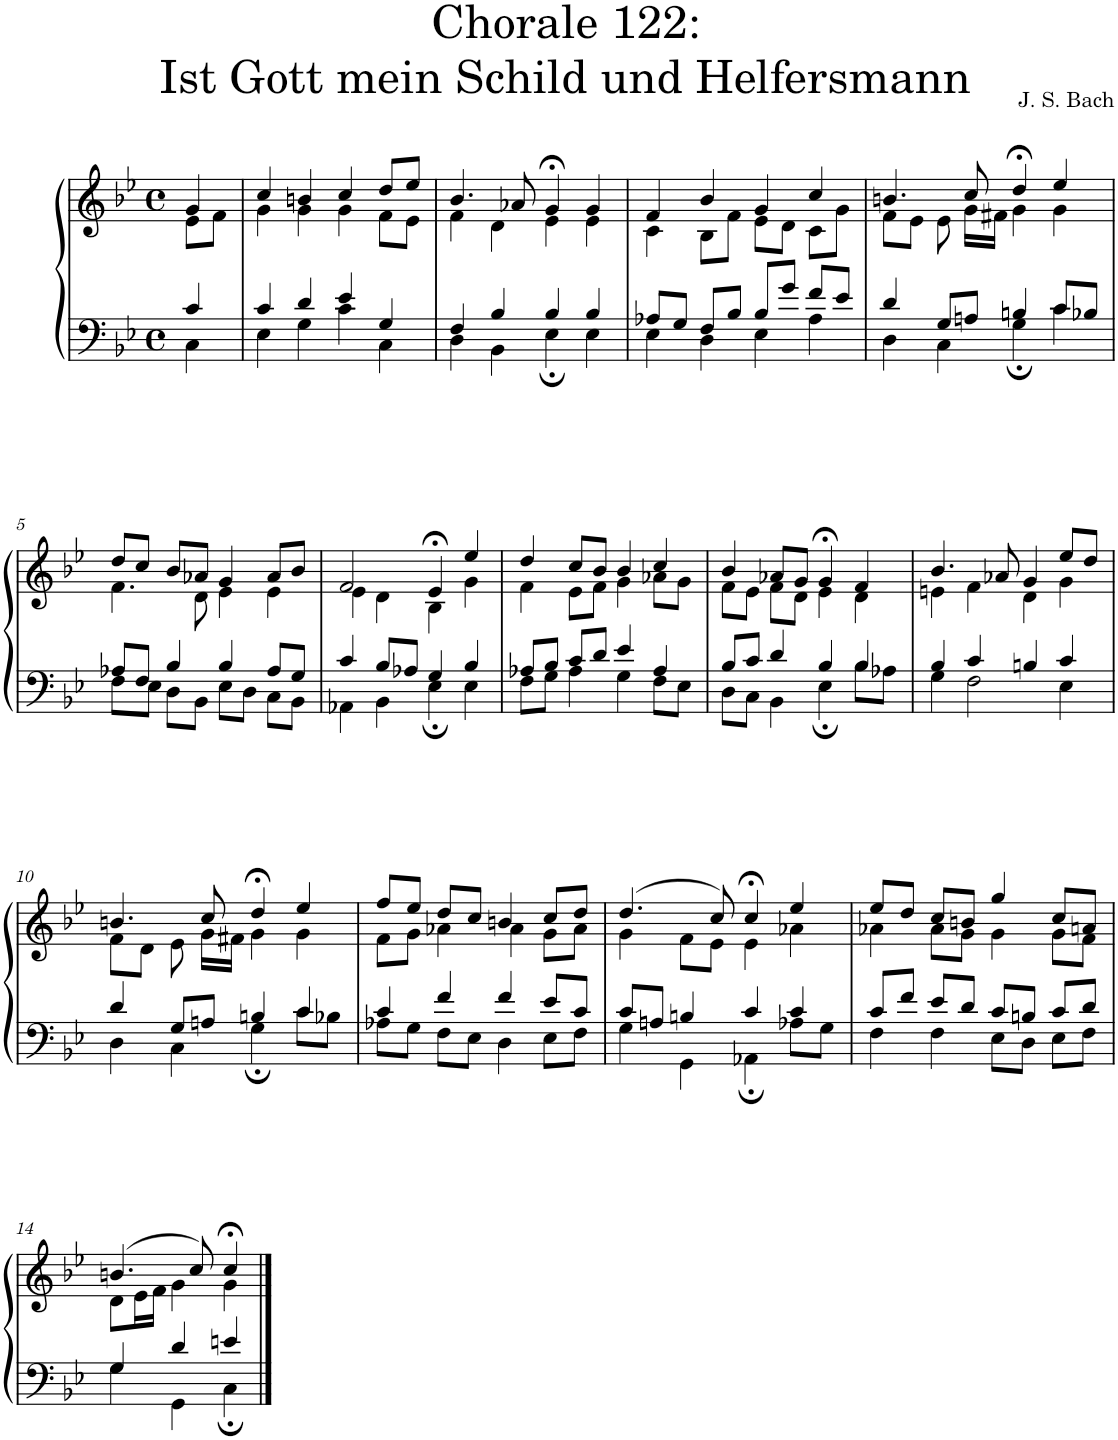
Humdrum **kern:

**kern	**kern
*part1	*part1
*staff2	*staff1
*I"S,A	*
*clefF4	*clefG2
*k[b-e-]	*k[b-e-]
*M4/4	*M4/4
*met(c)	*met(c)
=	=
*^	*^
4c/	4C\	4g/	8e-\L
.	.	.	8f\J
=1	=1	=1	=1
4c/	4E-\	4cc/	4g\
4d/	4G\	4bn/	4g\
4e-/	4c\	4cc/	4g\
4G/	4C\	8dd/L	8f\L
.	.	8ee-/J	8e-\J
=2	=2	=2	=2
4F/	4D\	4.b-/	4f\
4B-/	4BB-\	.	4d\
.	.	8a-X/	.
4B-/	4E-;\	4g;</	4e-\
4B-/	4E-\	4g/	4e-\
=3	=3	=3	=3
8A-X/L	4E-\	4f/	4c\
8G/J	.	.	.
8F/L	4D\	4b-/	8B-\L
8B-/J	.	.	8f\J
8B-/L	4E-\	4g/	8e-\L
8g/J	.	.	8d\J
8f/L	4A-\	4cc/	8c\L
8e-/J	.	.	8g\J
=4	=4	=4	=4
4d/	4D\	4.bn/	8f\L
.	.	.	8e-\J
8G/L	4C\	.	8e-\
8An/J	.	8cc/	16g\LL
.	.	.	16f#X\JJ
4Bn/	4G;\	4dd;</	4g\
8c/L	4c\	4ee-/	4g\
8B-X/J	.	.	.
!!LO:LB:g=z	!!
=5	=5	=5	=5
8A-X/L	8F\L	8dd/L	4.f\
8F/J	8E-\J	8cc/J	.
4B-/	8D\L	8b-/L	.
.	8BB-\J	8a-X/J	8d\
4B-/	8E-\L	4g/	4e-\
.	8D\J	.	.
8A-/L	8C\L	8a-/L	4e-\
8G/J	8BB-\J	8b-/J	.
=6	=6	=6	=6
4c/	4AA-X\	2f/	4e-\
8B-/L	4BB-\	.	4d\
8A-X/J	.	.	.
4G/	4E-;\	4e-;</	4B-\
4B-/	4E-\	4ee-/	4g\
=7	=7	=7	=7
8A-X/L	8F\L	4dd/	4f\
8B-/J	8G\J	.	.
8c/L	4A-\	8cc/L	8e-\L
8d/J	.	8b-/J	8f\J
4e-/	4G\	4b-/	4g\
4A-/	8F\L	4cc/	8a-X\L
.	8E-\J	.	8g\J
=8	=8	=8	=8
8B-/L	8D\L	4b-/	8f\L
8c/J	8C\J	.	8e-\J
4d/	4BB-\	8a-X/L	8f\L
.	.	8g/J	8d\J
4B-/	4E-;\	4g;</	4e-\
4B-/	8B-\L	4f/	4d\
.	8A-X\J	.	.
=9	=9	=9	=9
4B-/	4G\	4.b-/	4en\
4c/	2F\	.	4f\
.	.	8a-X/	.
4Bn/	.	4g/	4d\
4c/	4E-\	8ee-/L	4g\
.	.	8dd/J	.
!!LO:LB:g=z	!!
=10	=10	=10	=10
4d/	4D\	4.bn/	8f\L
.	.	.	8d\J
8G/L	4C\	.	8e-\
8An/J	.	8cc/	16g\LL
.	.	.	16f#X\JJ
4Bn/	4G;\	4dd;</	4g\
4c/	8c\L	4ee-/	4g\
.	8B-X\J	.	.
=11	=11	=11	=11
4c/	8A-X\L	8ff/L	8f\L
.	8G\J	8ee-/J	8g\J
4f/	8F\L	8dd/L	4a-X\
.	8E-\J	8cc/J	.
4f/	4D\	4bn/	4a-\
8e-/L	8E-\L	8cc/L	8g\L
8c/J	8F\J	8dd/J	8a-\J
=12	=12	=12	=12
8c/L	4G\	(>4.dd/	4g\
8An/J	.	.	.
4Bn/	4GG\	.	8f\L
.	.	8cc/)	8e-\J
4c/	4AA-X;\	4cc;</	4e-\
4c/	8A-X\L	4ee-/	4a-X\
.	8G\J	.	.
=13	=13	=13	=13
8c/L	4F\	8ee-/L	4a-X\
8f/J	.	8dd/J	.
8e-/L	4F\	8cc/L	8a-\L
8d/J	.	8bn/J	8g\J
8c/L	8E-\L	4gg/	4g\
8Bn/J	8D\J	.	.
8c/L	8E-\L	8cc/L	8g\L
8d/J	8F\J	8an/J	8f\J
!!LO:LB:g=z	!!
=14	=14	=14	=14
4G/	4G\	(>4.bn/	8d\L
.	.	.	16e-\L
.	.	.	16f\JJ
4d/	4GG\	.	4g\
.	.	8cc/)	.
4en/	4C;\	4cc;</	4g\
*v	*v	*	*
*	*v	*v
==	==
*-	*-
